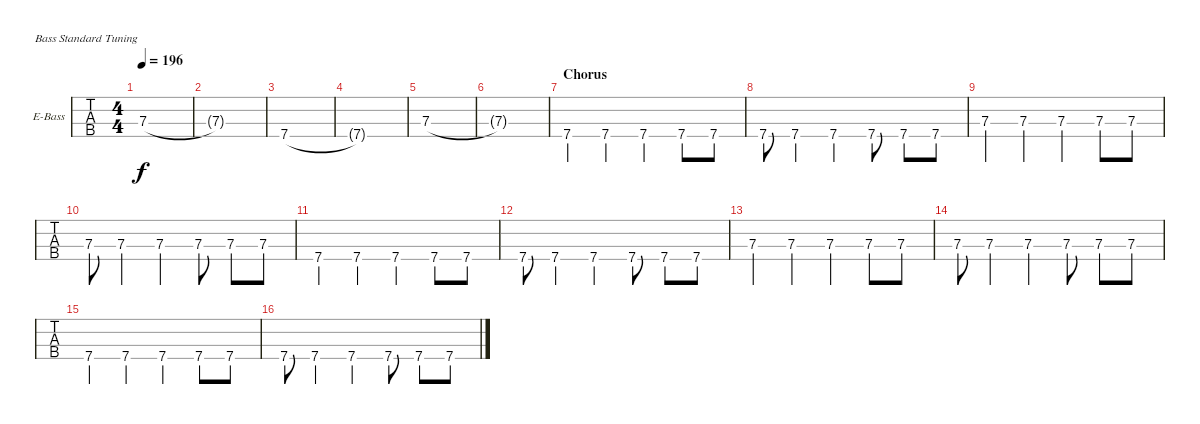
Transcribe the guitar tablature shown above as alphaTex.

\bracketExtendMode groupsimilarinstruments
\firstSystemTrackNameOrientation horizontal
\otherSystemsTrackNameOrientation horizontal
\track ("Nikolai" "E-Bass") {instrument electricbasspick}
\staff {tabs}
\tuning (G2 D2 A1 E1)
\ts (4 4)
\tempo 196
\clef f4
\ks c
7.3.1{dy f} |
7.3{t}.1 |
7.4.1 |
7.4{t}.1 |
7.3.1 |
7.3{t}.1 |
\section ("" "Chorus")
7.4.4 7.4.4 7.4.4 7.4.8 7.4.8 |
7.4.8 7.4.4 7.4.4 7.4.8 7.4.8 7.4.8 |
7.3.4 7.3.4 7.3.4 7.3.8 7.3.8 |
7.3.8 7.3.4 7.3.4 7.3.8 7.3.8 7.3.8 |
7.4.4 7.4.4 7.4.4 7.4.8 7.4.8 |
7.4.8 7.4.4 7.4.4 7.4.8 7.4.8 7.4.8 |
7.3.4 7.3.4 7.3.4 7.3.8 7.3.8 |
7.3.8 7.3.4 7.3.4 7.3.8 7.3.8 7.3.8 |
7.4.4 7.4.4 7.4.4 7.4.8 7.4.8 |
7.4.8 7.4.4 7.4.4 7.4.8 7.4.8 7.4.8
